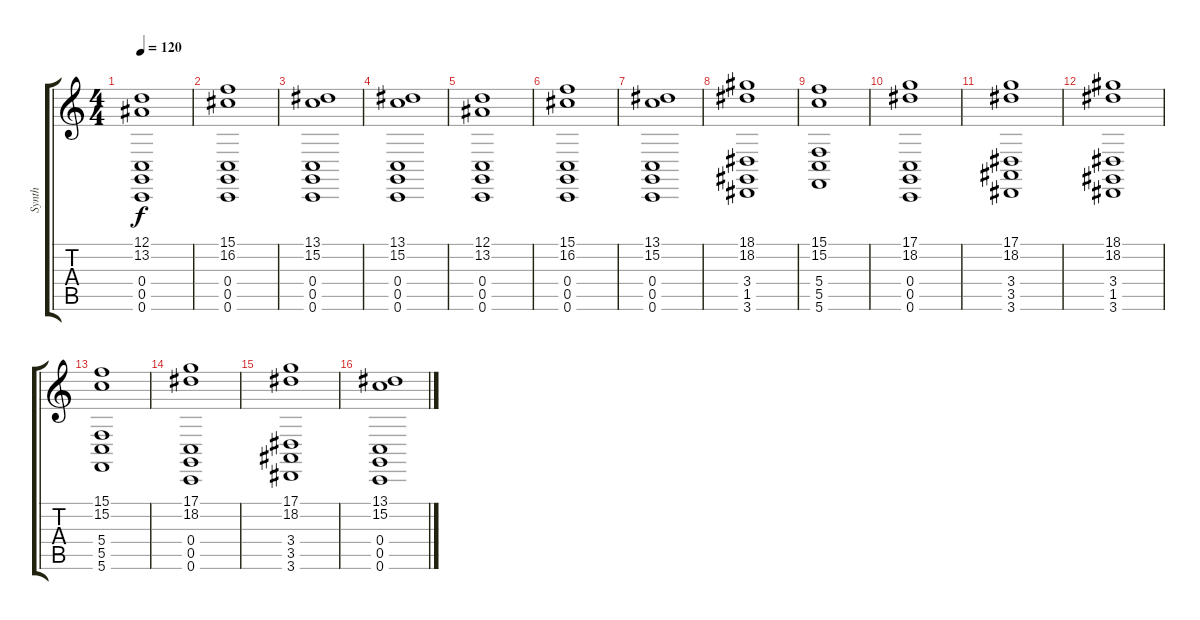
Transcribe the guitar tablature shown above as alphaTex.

\track ("Synth" "Synth") {instrument stringensemble1}
\staff {score tabs}
\tuning (D4 A3 F3 C3 G2 C2) {hide}
\ts (4 4)
\tempo 120
\clef g2
\ks c
(12.1 13.2 0.4 0.5 0.6).1{dy f} |
(15.1 16.2 0.4 0.5 0.6).1 |
(13.1 15.2 0.4 0.5 0.6).1 |
(13.1 15.2 0.4 0.5 0.6).1 |
(12.1 13.2 0.4 0.5 0.6).1 |
(15.1 16.2 0.4 0.5 0.6).1 |
(13.1 15.2 0.4 0.5 0.6).1 |
(18.1 18.2 3.4 1.5 3.6).1 |
(15.1 15.2 5.4 5.5 5.6).1 |
(17.1 18.2 0.4 0.5 0.6).1 |
(17.1 18.2 3.4 3.5 3.6).1 |
(18.1 18.2 3.4 1.5 3.6).1 |
(15.1 15.2 5.4 5.5 5.6).1 |
(17.1 18.2 0.4 0.5 0.6).1 |
(17.1 18.2 3.4 3.5 3.6).1 |
(13.1 15.2 0.4 0.5 0.6).1
